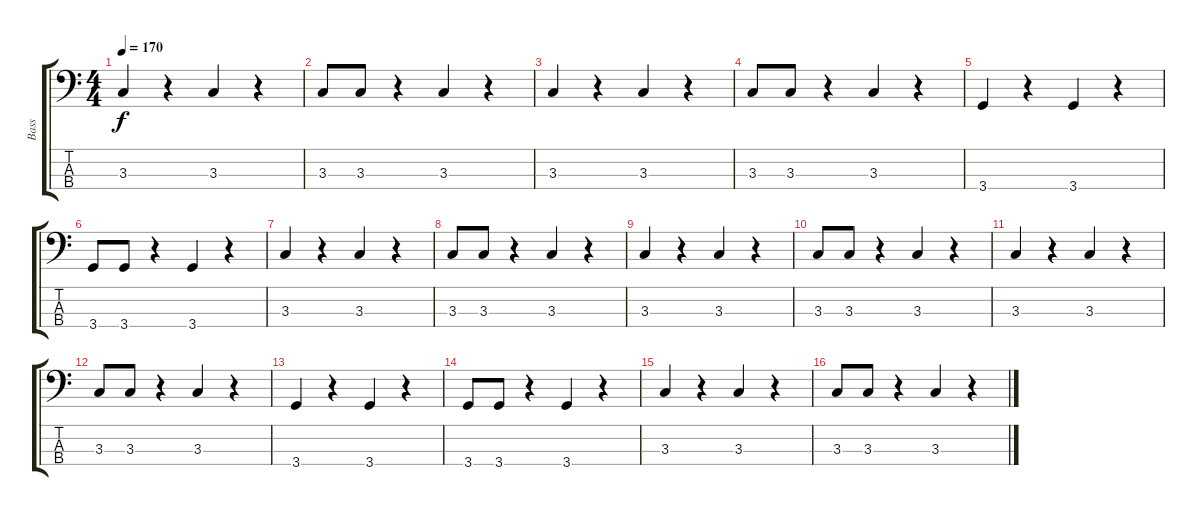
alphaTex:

\track ("Bass" "Bass") {instrument electricbassfinger}
\staff {score tabs}
\tuning (G2 D2 A1 E1) {hide}
\ts (4 4)
\tempo 170
\clef f4
\ks c
3.3.4{dy f} r.4 3.3.4 r.4 |
3.3.8 3.3.8 r.4 3.3.4 r.4 |
3.3.4 r.4 3.3.4 r.4 |
3.3.8 3.3.8 r.4 3.3.4 r.4 |
3.4.4 r.4 3.4.4 r.4 |
3.4.8 3.4.8 r.4 3.4.4 r.4 |
3.3.4 r.4 3.3.4 r.4 |
3.3.8 3.3.8 r.4 3.3.4 r.4 |
3.3.4 r.4 3.3.4 r.4 |
3.3.8 3.3.8 r.4 3.3.4 r.4 |
3.3.4 r.4 3.3.4 r.4 |
3.3.8 3.3.8 r.4 3.3.4 r.4 |
3.4.4 r.4 3.4.4 r.4 |
3.4.8 3.4.8 r.4 3.4.4 r.4 |
3.3.4 r.4 3.3.4 r.4 |
3.3.8 3.3.8 r.4 3.3.4 r.4
